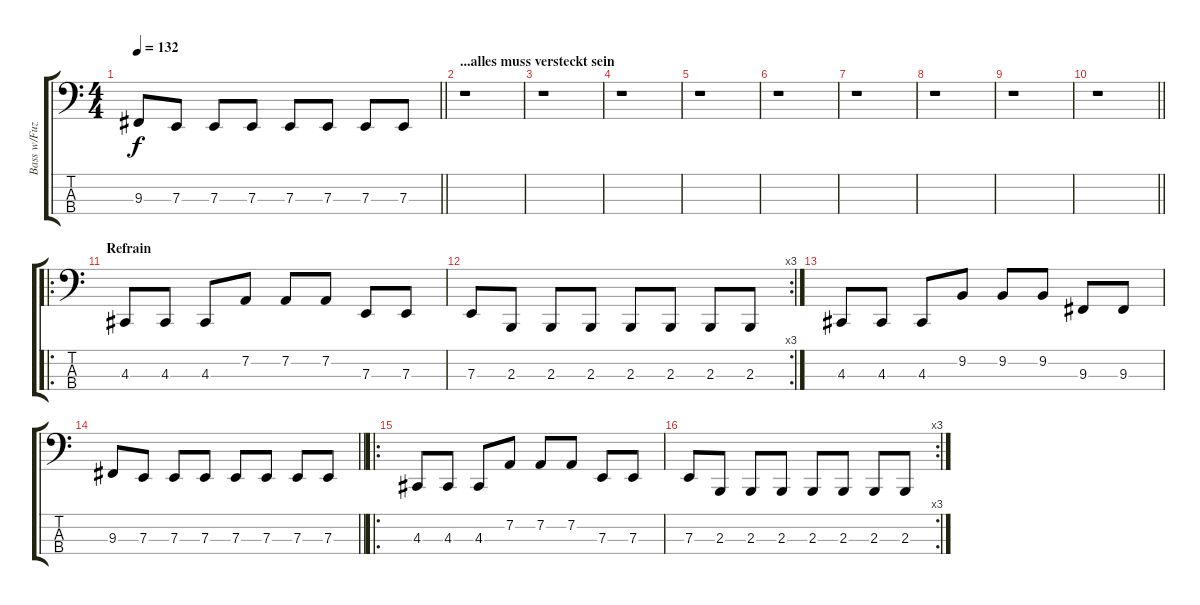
\track ("Bass w/Fuzz - ?" "Bass w/Fuz") {instrument lead2sawtooth}
\staff {score tabs}
\tuning (G2 D2 A1 E1) {hide}
\ts (4 4)
\tempo 132
\clef f4
\barLineRight lightlight
\ks c
9.3.8{dy f} 7.3.8 7.3.8 7.3.8 7.3.8 7.3.8 7.3.8 7.3.8 |
\section ("" "...alles muss versteckt sein")
r.1 |
r.1 |
r.1 |
r.1 |
r.1 |
r.1 |
r.1 |
r.1 |
\barLineRight lightlight
r.1 |
\ro
\section ("" "Refrain")
4.3.8 4.3.8 4.3.8 7.2.8 7.2.8 7.2.8 7.3.8 7.3.8 |
\rc 3
7.3.8 2.3.8 2.3.8 2.3.8 2.3.8 2.3.8 2.3.8 2.3.8 |
4.3.8 4.3.8 4.3.8 9.2.8 9.2.8 9.2.8 9.3.8 9.3.8 |
\barLineRight lightlight
9.3.8 7.3.8 7.3.8 7.3.8 7.3.8 7.3.8 7.3.8 7.3.8 |
\ro
4.3.8 4.3.8 4.3.8 7.2.8 7.2.8 7.2.8 7.3.8 7.3.8 |
\rc 3
7.3.8 2.3.8 2.3.8 2.3.8 2.3.8 2.3.8 2.3.8 2.3.8
